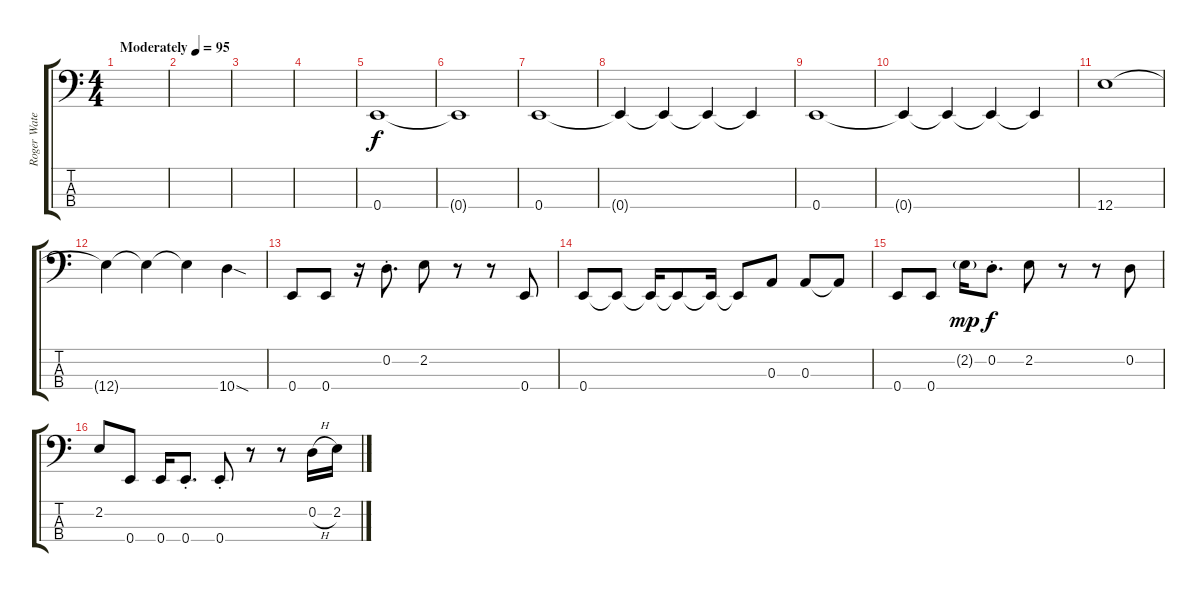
\track ("Roger Waters" "Roger Wate") {instrument electricbasspick}
\staff {score tabs}
\tuning (G2 D2 A1 E1) {hide}
\ts (4 4)
\tempo (95 "Moderately")
\clef f4
\ks c
|
|
|
|
0.4.1 |
0.4{t}.1 |
0.4.1 |
0.4{t}.4 0.4{t}.4 0.4{t}.4 0.4{t}.4 |
0.4.1 |
0.4{t}.4 0.4{t}.4 0.4{t}.4 0.4{t}.4 |
12.4.1 |
12.4{t}.4 12.4{t}.4 12.4{t}.4 10.4{sod}.4 |
0.4.8 0.4.8 r.16 0.2{st}.8{d} 2.2.8 r.8 r.8 0.4.8 |
0.4.8 0.4{t}.8 0.4{t}.16 0.4{t}.8 0.4{t}.16 0.4{t}.8 0.3.8 0.3.8 0.3{t}.8 |
0.4.8 0.4.8 2.2{g}.16{dy mp} 0.2{st}.8{d dy f} 2.2.8 r.8 r.8 0.2.8 |
2.2.8 0.4.8 0.4.16 0.4{st}.8{d} 0.4{st}.8 r.8 r.8 0.2{h}.16 2.2.16
